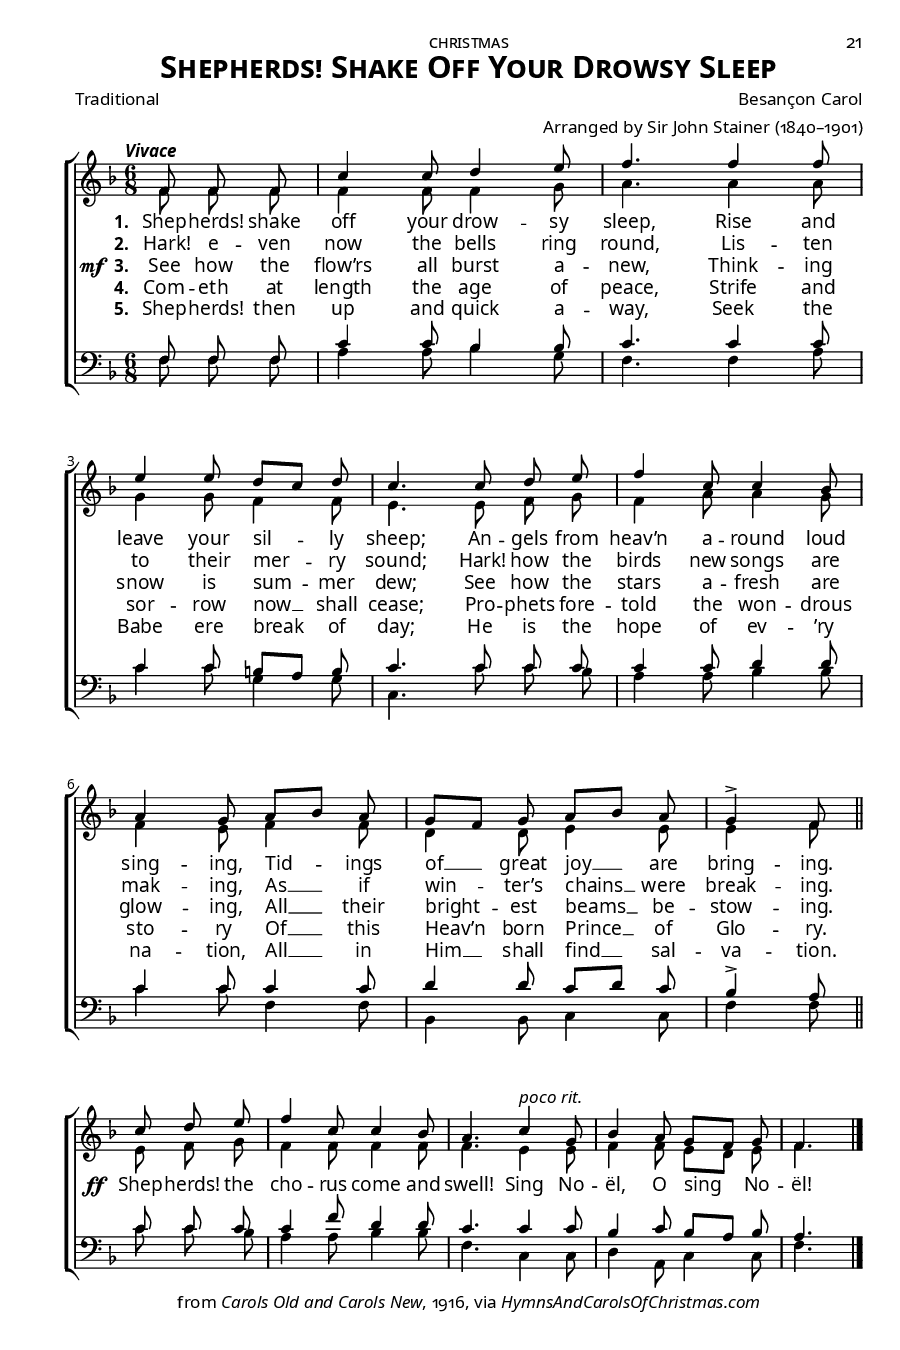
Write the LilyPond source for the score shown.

\version "2.14.2"
\include "util.ly"
\header {
  title = \markup{\override #'(font-name . "Garamond Premier Pro Semibold"){ \abs-fontsize #15 \smallCapsOldStyle"Shepherds! Shake Off Your Drowsy Sleep"}}
  poet = \markup\oldStyleNum"Traditional"
  composer = \markup\oldStyleNum"Besançon Carol"
  arranger = \markup\oldStyleNum"Arranged by Sir John Stainer (1840–1901)"
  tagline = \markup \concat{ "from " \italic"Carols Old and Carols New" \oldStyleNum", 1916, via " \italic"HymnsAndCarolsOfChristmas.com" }
}
\paper {
  paper-height = 9\in
  paper-width = 6\in
  indent = 0\in
  %system-system-spacing = #'((basic-distance . 10) (padding . 0))
  %system-system-spacing =
  %  #'((basic-distance . 0)
  %     (minimum-distance . 0)
  %     (padding . -0.35)
  %     (stretchability . 100))
  ragged-last-bottom = ##f
  ragged-bottom = ##f
  two-sided = ##t
  inner-margin = 0.5\in
  outer-margin = 0.25\in
  top-margin = 0.25\in
  bottom-margin = 0.25\in
  first-page-number = #021
  print-first-page-number = ##t
  headerLine = \markup{\override #'(font-name . "Garamond Premier Pro") \smallCapsOldStyle"christmas"}
  oddHeaderMarkup = \markup\fill-line{
     \override #'(font-name . "Garamond Premier Pro")\abs-fontsize #8.5
     \combine 
        \fill-line{"" \on-the-fly #print-page-number-check-first
        \oldStylePageNum""
        }
        \fill-line{\headerLine}
  }
  evenHeaderMarkup = \markup {
     \override #'(font-name . "Garamond Premier Pro")\abs-fontsize #8.5
     \combine
        \on-the-fly #print-page-number-check-first
        \oldStylePageNum""
        \fill-line{\headerLine}
  }
}
#(set-global-staff-size 15) \paper{ #(define fonts (make-pango-font-tree "GoudyOlSt BT" "Garamond Premier Pro" "Garamond Premier Pro" (/ 15 20))) }
global = {
  \key f \major
  \time 6/8
  \autoBeamOff
  \override DynamicLineSpanner #'staff-padding = #0.0
  \override DynamicLineSpanner #'Y-extent = #'(-1 . 1)
}

sopMusic = \relative c' {
  \tempo \markup\italic "Vivace"
  \partial 4. f8\noBeam f\noBeam f |
  c'4 c8 d4 e8 |
  f4. f4 f8 | \break
  
  e4 e8 d[ c] d |
  c4. c8\noBeam d\noBeam e |
  f4 c8 c4 bes8 | \break
  
  a4 g8 a[ bes] a |
  g[ f] g a[ bes] a |
  g4-> f8 \bar "||" \break 
  c'8\noBeam d\noBeam e |
  
  f4 c8 c4 bes8 |
  a4. c4^\markup\italic"poco rit." g8 |
  bes4 a8 g[ f] g |
  \partial 4. f4. \bar "|."
}
sopWords = \lyricmode {
  
}

altoMusic = \relative c' {
  f8\noBeam f\noBeam f\noBeam |
  f4 f8 f4 g8 |
  a4. a4 a8 |
  
  g4 g8 f4 f8 |
  e4. e8\noBeam f\noBeam g |
  f4 a8 a4 g8 |
  
  f4 e8 f4 f8 |
  d4 d8 e4 e8 |
  e4 f8 e\noBeam f\noBeam g |
  
  f4 f8 f4 f8 |
  f4. e4 e8 |
  f4 f8 e[ d] e |
  f4. \bar "|."
}
altoWords = {
  \dropLyricsIX
  \lyricmode {
    \set stanza = #"1. "
    Shep -- herds! shake off your drow -- sy sleep,
    Rise and leave your sil -- ly sheep;
    An -- gels from heav’n a -- round loud sing -- ing,
    Tid -- ings of __ great joy __ are bring -- ing.
  }
  \set stanza = \markup\dynamic"ff "
  \lyricmode {
    \dropLyricsXI
    Shep -- herds! the cho -- rus come and swell! Sing No -- ël, O sing No -- ël!
  }
}
altoWordsII = \lyricmode {
  \dropLyricsIX
%\markup\italic
  \set stanza = #"2. "
  Hark! e -- ven now the bells ring round,
  Lis -- ten to their mer -- ry sound;
  Hark! how the birds new songs are mak -- ing,
  As __ if win -- ter’s chains __ were break -- ing.
}
altoWordsIII = {
  \dropLyricsIX
  \set stanza = \markup{\dynamic" mf " "3. "}
  \lyricmode {
    See how the flow’rs all burst a -- new,
    Think -- ing snow is sum -- mer dew;
    See how the stars a -- fresh are glow -- ing,
    All __ their bright -- est beams __ be -- stow -- ing.
  }
}
altoWordsIV = \lyricmode {
  \dropLyricsIX
  \set stanza = #"4. "
  Com -- eth at length the age of peace,
  Strife and sor -- row now __ shall cease;
  Pro -- phets fore -- told the won -- drous sto -- ry
  Of __ this Heav’n born Prince __ of Glo -- ry.
}
altoWordsV = \lyricmode {
  \dropLyricsIX
  \set stanza = #"5. "
  Shep -- herds! then up and quick a -- way,
  Seek the Babe ere break of day;
  He is the hope of ev -- ’ry na -- tion,
  All __ in Him __ shall find __ sal -- va -- tion.
}
altoWordsVI = \lyricmode {
}
tenorMusic = \relative c {
  f8\noBeam f\noBeam f |
  c'4 c8 bes4 bes8 |
  c4. c4 c8 |
  
  c4 c8 b[ a] b |
  c4. c8\noBeam c\noBeam c |
  c4 c8 d4 d8 |
  
  c4 c8 c4 c8 |
  d4 d8 c[ d] c |
  bes4-> a8 c\noBeam c\noBeam c |
  
  c4 f8 d4 d8 |
  c4. c4 c8 |
  bes4 c8 bes[ a] bes |
  a4. \bar "|."
}
tenorWords = \lyricmode {

}

bassMusic = \relative c {
  f8\noBeam f\noBeam f |
  a4 a8 bes4 g8 |
  f4. f4 a8 |
  
  c4 c8 g4 g8 |
  c,4. c'8\noBeam c\noBeam bes |
  a4 a8 bes4 bes8 |
  
  c4 c8 f,4 f8 |
  bes,4 bes8 c4 c8 |
  f4 f8 c'\noBeam c\noBeam bes |
  
  a4 a8 bes4 bes8 |
  f4. c4 c8 |
  d4 a8 c4 c8 |
  f4. \bar "|."
}
bassWords = \lyricmode {

}

\score {
  <<
   \new ChoirStaff <<
%    \new Lyrics = sopranos \with { \override VerticalAxisGroup #'nonstaff-relatedstaff-spacing = #'((basic-distance . 1)) }
    \new Staff = women <<
      \new Voice = "sopranos" { \voiceOne << \global \sopMusic >> }
      \new Voice = "altos" { \voiceTwo << \global \altoMusic >> }
    >>
    \new Lyrics \with { alignAboveContext = #"women" \override VerticalAxisGroup #'nonstaff-relatedstaff-spacing = #'((basic-distance . 1))} \lyricsto "sopranos" \sopWords
    \new Lyrics = "altosVI"  \with { alignBelowContext = #"women" } \lyricsto "sopranos" \altoWordsVI
    \new Lyrics = "altosV"  \with { alignBelowContext = #"women" } \lyricsto "sopranos" \altoWordsV
    \new Lyrics = "altosIV"  \with { alignBelowContext = #"women" } \lyricsto "sopranos" \altoWordsIV
    \new Lyrics = "altosIII"  \with { alignBelowContext = #"women" } \lyricsto "sopranos" \altoWordsIII
    \new Lyrics = "altosII"  \with { alignBelowContext = #"women" } \lyricsto "sopranos" \altoWordsII
    \new Lyrics = "altos"  \with { alignBelowContext = #"women" \override VerticalAxisGroup #'nonstaff-relatedstaff-spacing = #'((padding . -0.5))} \lyricsto "sopranos" \altoWords
   \new Staff = men <<
      \clef bass
      \new Voice = "tenors" { \voiceOne << \global \tenorMusic >> }
      \new Voice = "basses" { \voiceTwo << \global \bassMusic >> }
    >>
    \new Lyrics \with { alignAboveContext = #"men" \override VerticalAxisGroup #'nonstaff-relatedstaff-spacing = #'((basic-distance . 1)) } \lyricsto "tenors" \tenorWords
    \new Lyrics \with { alignBelowContext = #"men" \override VerticalAxisGroup #'nonstaff-relatedstaff-spacing = #'((basic-distance . 1)) } \lyricsto "basses" \bassWords
  >>
%    \new PianoStaff << \new Staff { \new Voice { \pianoRH } } \new Staff { \clef "bass" \pianoLH } >>
  >>
  \layout {
    \context {
      \Score
      %\override SpacingSpanner #'base-shortest-duration = #(ly:make-moment 1 8)
      %\override SpacingSpanner #'common-shortest-duration = #(ly:make-moment 1 4)
    }
    \context {
      % Remove all empty staves
      % \Staff \RemoveEmptyStaves \override VerticalAxisGroup #'remove-first = ##t
    }
    \context {
      \Lyrics
      \override LyricText #'X-offset = #center-on-word
    }
  }
}

